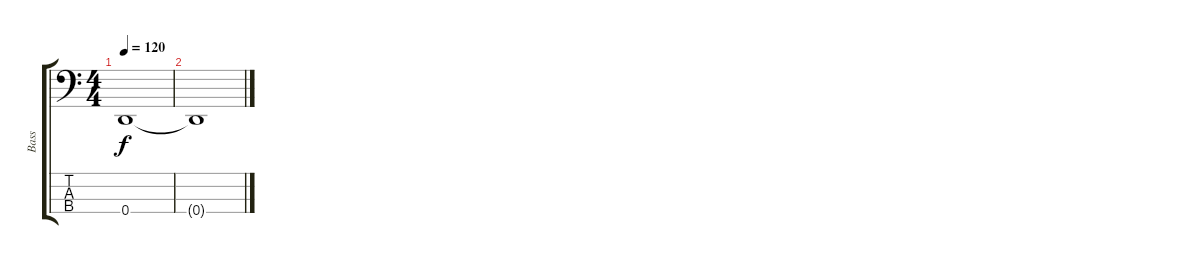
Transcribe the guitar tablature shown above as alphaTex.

\track ("Bass" "Bass") {instrument electricbassfinger}
\staff {score tabs}
\tuning (F2 C2 G1 D1) {hide}
\ts (4 4)
\tempo 120
\clef f4
\ks c
0.4.1{dy f} |
0.4{t}.1
